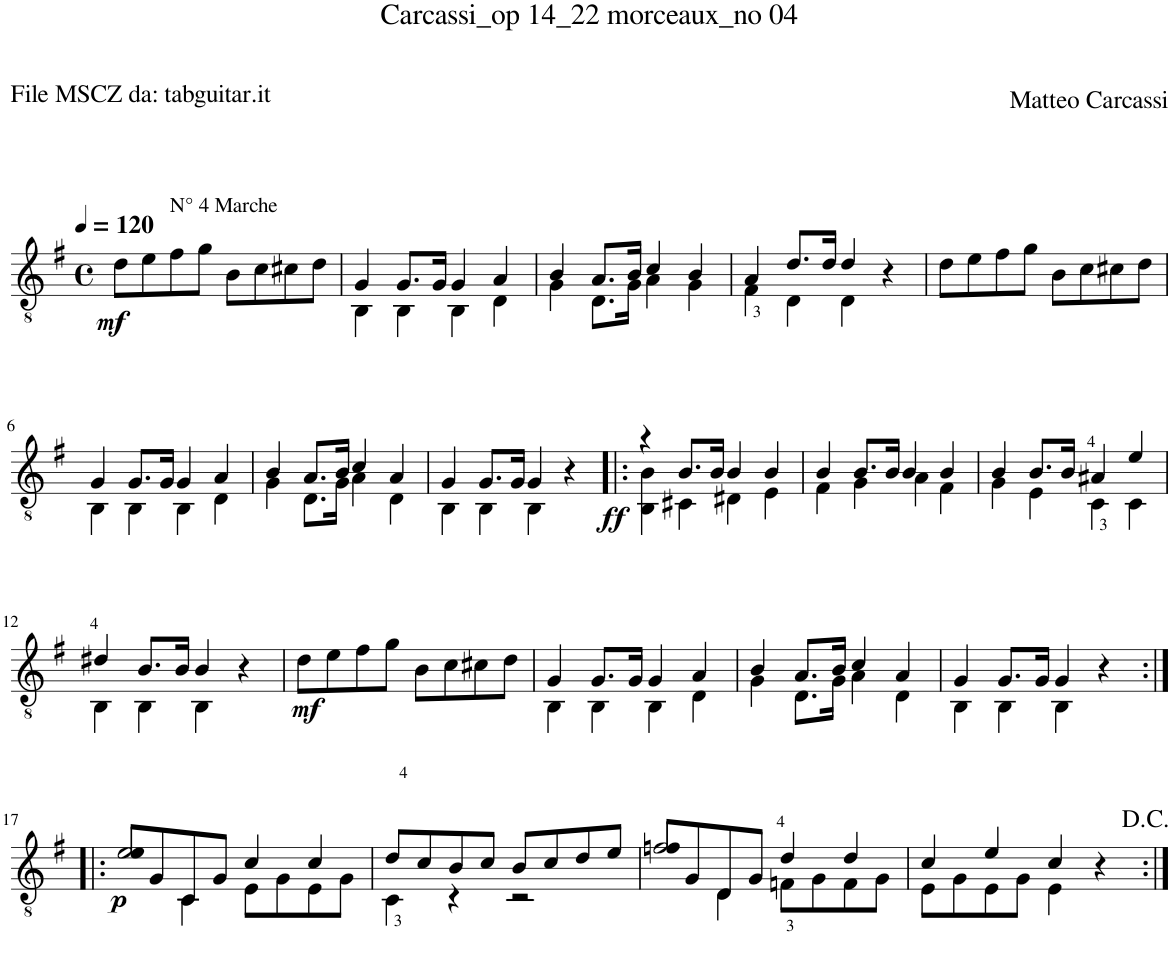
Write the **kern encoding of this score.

**kern	**dynam
*part1	*part1
*staff1	*staff1
*I"Guitar	*
*I'Guit.	*
*clefGv2	*
*k[f#]	*
*M4/4	*
*met(c)	*
*MM120	*
=1	=1
!	!LO:DY:b
8d\L	mf
8e\	.
!LO:TX:a:t=N° 4 Marche	!
8f#\	.
8g\J	.
8B\L	.
8c\	.
8c#X\	.
8d\J	.
=2	=2
*^	*
4G/	4BB\	.
8.G/L	4BB\	.
16G/Jk	.	.
4G/	4BB\	.
4A/	4D\	.
=3	=3	=3
4B/	4G\	.
8.A/L	8.D\L	.
16B/Jk	16G\Jk	.
4c/	4A\	.
4B/	4G\	.
=4	=4	=4
4A/	4F#\	.
8.d/L	4D\	.
16d/Jk	.	.
4d/	4D\	.
4r	4ryy	.
*v	*v	*
=5	=5
8d\L	.
8e\	.
8f#\	.
8g\J	.
8B\L	.
8c\	.
8c#X\	.
8d\J	.
!!LO:LB:g=z
=6	=6
*^	*
4G/	4BB\	.
8.G/L	4BB\	.
16G/Jk	.	.
4G/	4BB\	.
4A/	4D\	.
=7	=7	=7
4B/	4G\	.
8.A/L	8.D\L	.
16B/Jk	16G\Jk	.
4c/	4A\	.
4A/	4D\	.
=8	=8	=8
4G/	4BB\	.
8.G/L	4BB\	.
16G/Jk	.	.
4G/	4BB\	.
!	!	!LO:DY:b
4r	4ryy	ff
=9!|:	=9!|:	=9!|:
4r	4BB\ 4B\	.
8.B/L	4C#X\	.
16B/Jk	.	.
4B/	4D#X\	.
4B/	4E\	.
=10	=10	=10
4B/	4F#\	.
8.B/L	4G\	.
16B/Jk	.	.
4B/	4A\	.
4B/	4F#\	.
=11	=11	=11
4B/	4G\	.
8.B/L	4E\	.
16B/Jk	.	.
4A#X/	4C\	.
4e/	4C\	.
!!LO:LB:g=z	!!
=12	=12	=12
4d#X/	4BB\	.
8.B/L	4BB\	.
16B/Jk	.	.
4B/	4BB\	.
4r	4ryy	.
=13	=13	=13
!	!	!LO:DY:b
*v	*v	*
8d\L	mf
8e\	.
8f#\	.
8g\J	.
8B\L	.
8c\	.
8c#X\	.
8d\J	.
=14	=14
*^	*
4G/	4BB\	.
8.G/L	4BB\	.
16G/Jk	.	.
4G/	4BB\	.
4A/	4D\	.
=15	=15	=15
4B/	4G\	.
8.A/L	8.D\L	.
16B/Jk	16G\Jk	.
4c/	4A\	.
4A/	4D\	.
=16	=16	=16
4G/	4BB\	.
8.G/L	4BB\	.
16G/Jk	.	.
4G/	4BB\	.
4r	4ryy	.
!!LO:LB:g=z	!!
=17:|!|:	=17:|!|:	=17:|!|:
*	*^	*
!	!	!	!LO:DY:b
2e/	8e/L	4ryy	p
.	8G/	.	.
.	8C/	4C\	.
.	8G/J	.	.
4c/	8E\L	2ryy	.
.	8G\	.	.
4c/	8E\	.	.
.	8G\J	.	.
*	*v	*v	*
=18	=18	=18
8d/L	4C\	.
8c/	.	.
8B/	4r	.
8c/J	.	.
8B/L	2r	.
8c/	.	.
8d/	.	.
8e/J	.	.
=19	=19	=19
*	*^	*
2fn/	8f/L	4ryy	.
.	8G/	.	.
.	8D/	4D\	.
.	8G/J	.	.
4d/	8Fn<\L	2ryy	.
.	8G\	.	.
4d/	8F\	.	.
.	8G\J	.	.
*	*v	*v	*
=20	=20	=20
4c/	8E\L	.
.	8G\	.
4e/	8E\	.
.	8G\J	.
4c/	4E\	.
4r	4ryy	.
*v	*v	*
=:|!	=:|!
*-	*-
